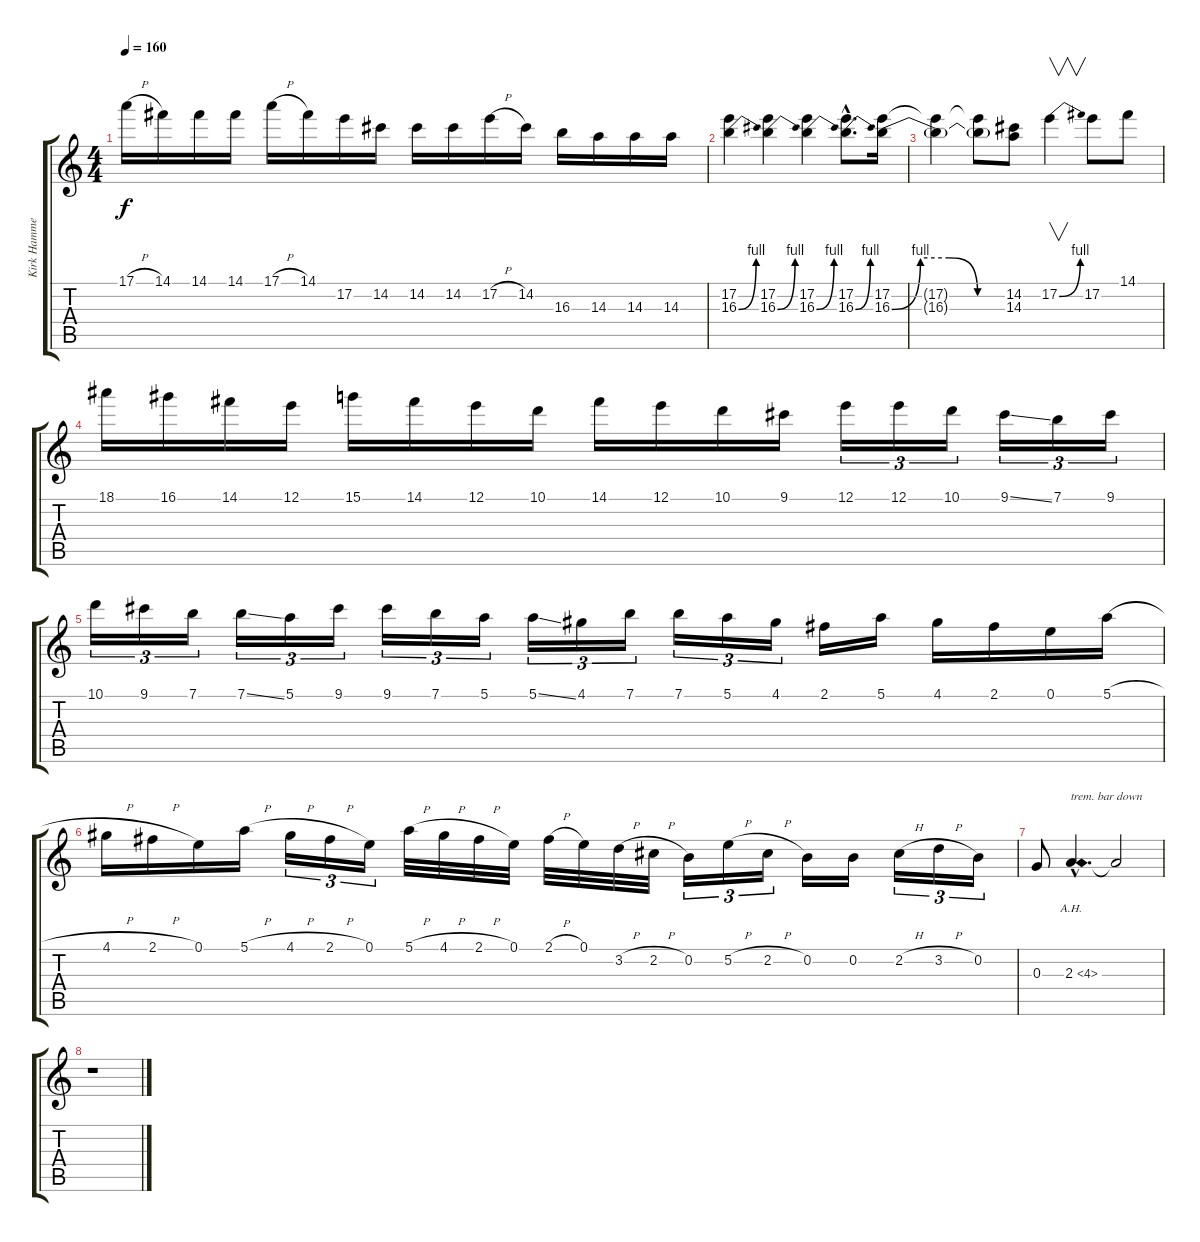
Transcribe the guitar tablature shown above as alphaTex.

\track ("Kirk Hammett" "Kirk Hamme") {instrument distortionguitar}
\staff {score tabs}
\tuning (E4 B3 G3 D3 A2 E2) {hide}
\ts (4 4)
\tempo 160
\clef g2
\ks c
17.1{h}.16{dy f} 14.1.16 14.1.16 14.1.16 17.1{h}.16 14.1.16 17.2.16 14.2.16 14.2.16 14.2.16 17.2{h}.16 14.2.16 16.3.16 14.3.16 14.3.16 14.3.16 |
(17.2 16.3{be (bend 0 0 60 4)}).4 (17.2 16.3{be (bend 0 0 60 4)}).4 (17.2 16.3{be (bend 0 0 60 4)}).4 (17.2{hac} 16.3{be (bend 0 0 60 4) hac}).8{d} (17.2 16.3{be (custom 0 0 15 4 30 4 45 0 60 0)}).16 |
(17.2{t} 16.3{t}).4 (17.2{t} 16.3{t}).8 (14.2 14.3).8 17.2{be (bend 0 0 60 4)}.4{v} 17.2.8 14.1.8 |
18.1.16 16.1.16 14.1.16 12.1.16 15.1.16 14.1.16 12.1.16 10.1.16 14.1.16 12.1.16 10.1.16 9.1.16 12.1.16{tu (3 2)} 12.1.16{tu (3 2)} 10.1.16{tu (3 2)} 9.1{ss}.16{tu (3 2)} 7.1.16{tu (3 2)} 9.1.16{tu (3 2)} |
10.1.16{tu (3 2)} 9.1.16{tu (3 2)} 7.1.16{tu (3 2)} 7.1{ss}.16{tu (3 2)} 5.1.16{tu (3 2)} 9.1.16{tu (3 2)} 9.1.16{tu (3 2)} 7.1.16{tu (3 2)} 5.1.16{tu (3 2)} 5.1{ss}.16{tu (3 2)} 4.1.16{tu (3 2)} 7.1.16{tu (3 2)} 7.1.16{tu (3 2)} 5.1.16{tu (3 2)} 4.1.16{tu (3 2)} 2.1.16 5.1.16 4.1.16 2.1.16 0.1.16 5.1{h}.16 |
4.1{h}.16 2.1{h}.16 0.1.16 5.1{h}.16 4.1{h}.16{tu (3 2)} 2.1{h}.16{tu (3 2)} 0.1.16{tu (3 2)} 5.1{h}.32 4.1{h}.32 2.1{h}.32 0.1.32 2.1{h}.32 0.1.32 3.2{h}.32 2.2{h}.32 0.2.16{tu (3 2)} 5.2{h}.16{tu (3 2)} 2.2{h}.16{tu (3 2)} 0.2.16 0.2.16 2.2{h}.16{tu (3 2)} 3.2{h}.16{tu (3 2)} 0.2.16{tu (3 2)} |
0.3.8 2.3{ah 2 hac}.4{d txt "trem. bar down"} 2.3{t}.2 |
r.1
